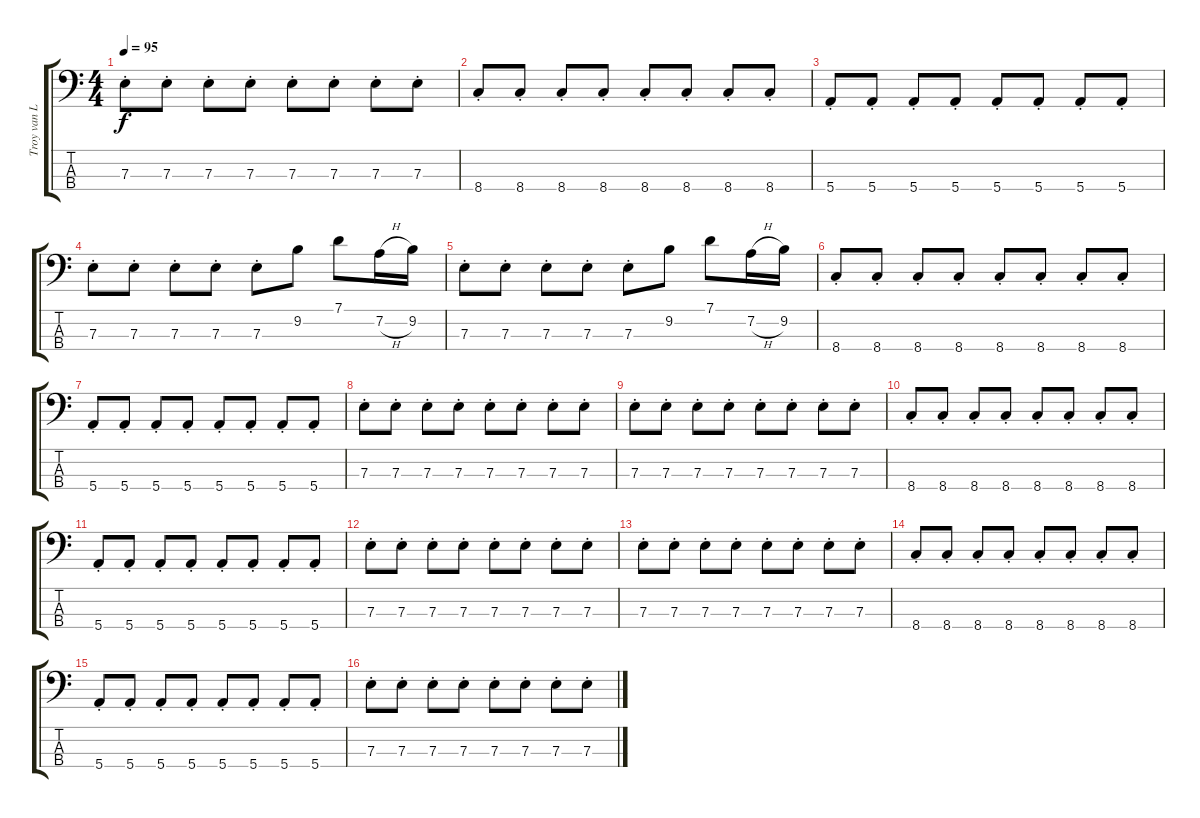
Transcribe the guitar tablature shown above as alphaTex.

\track ("Troy van Leeuwen" "Troy van L") {instrument electricbasspick}
\staff {score tabs}
\tuning (G2 D2 A1 E1) {hide}
\ts (4 4)
\tempo 95
\clef f4
\ks c
7.3{st}.8{dy f} 7.3{st}.8 7.3{st}.8 7.3{st}.8 7.3{st}.8 7.3{st}.8 7.3{st}.8 7.3{st}.8 |
8.4{st}.8 8.4{st}.8 8.4{st}.8 8.4{st}.8 8.4{st}.8 8.4{st}.8 8.4{st}.8 8.4{st}.8 |
5.4{st}.8 5.4{st}.8 5.4{st}.8 5.4{st}.8 5.4{st}.8 5.4{st}.8 5.4{st}.8 5.4{st}.8 |
7.3{st}.8 7.3{st}.8 7.3{st}.8 7.3{st}.8 7.3{st}.8 9.2.8 7.1.8 7.2{h}.16 9.2.16 |
7.3{st}.8 7.3{st}.8 7.3{st}.8 7.3{st}.8 7.3{st}.8 9.2.8 7.1.8 7.2{h}.16 9.2.16 |
8.4{st}.8 8.4{st}.8 8.4{st}.8 8.4{st}.8 8.4{st}.8 8.4{st}.8 8.4{st}.8 8.4{st}.8 |
5.4{st}.8 5.4{st}.8 5.4{st}.8 5.4{st}.8 5.4{st}.8 5.4{st}.8 5.4{st}.8 5.4{st}.8 |
7.3{st}.8 7.3{st}.8 7.3{st}.8 7.3{st}.8 7.3{st}.8 7.3{st}.8 7.3{st}.8 7.3{st}.8 |
7.3{st}.8 7.3{st}.8 7.3{st}.8 7.3{st}.8 7.3{st}.8 7.3{st}.8 7.3{st}.8 7.3{st}.8 |
8.4{st}.8 8.4{st}.8 8.4{st}.8 8.4{st}.8 8.4{st}.8 8.4{st}.8 8.4{st}.8 8.4{st}.8 |
5.4{st}.8 5.4{st}.8 5.4{st}.8 5.4{st}.8 5.4{st}.8 5.4{st}.8 5.4{st}.8 5.4{st}.8 |
7.3{st}.8 7.3{st}.8 7.3{st}.8 7.3{st}.8 7.3{st}.8 7.3{st}.8 7.3{st}.8 7.3{st}.8 |
7.3{st}.8 7.3{st}.8 7.3{st}.8 7.3{st}.8 7.3{st}.8 7.3{st}.8 7.3{st}.8 7.3{st}.8 |
8.4{st}.8 8.4{st}.8 8.4{st}.8 8.4{st}.8 8.4{st}.8 8.4{st}.8 8.4{st}.8 8.4{st}.8 |
5.4{st}.8 5.4{st}.8 5.4{st}.8 5.4{st}.8 5.4{st}.8 5.4{st}.8 5.4{st}.8 5.4{st}.8 |
7.3{st}.8 7.3{st}.8 7.3{st}.8 7.3{st}.8 7.3{st}.8 7.3{st}.8 7.3{st}.8 7.3{st}.8
